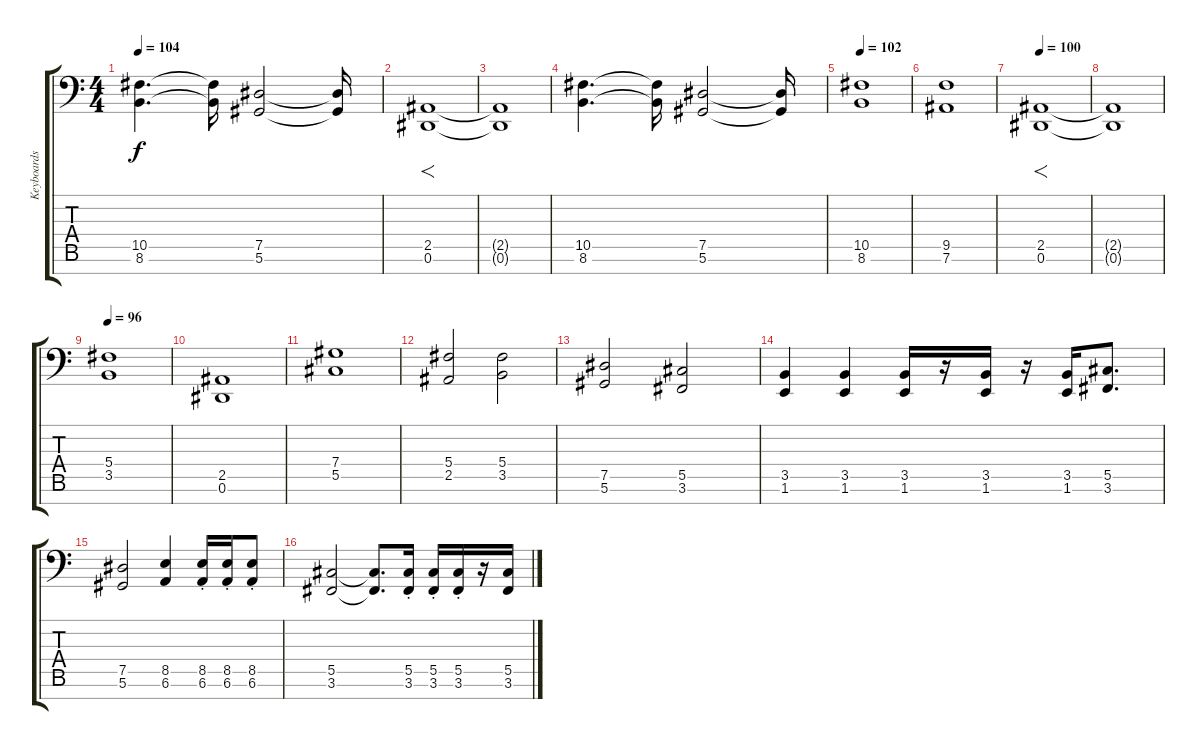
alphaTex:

\track ("Keyboards" "Keyboards") {instrument lead2sawtooth bank 255}
\staff {score tabs}
\tuning (Eb4 Bb3 Gb3 Db3 Ab2 Eb2 Bb1) {hide}
\ts (4 4)
\tempo 104
\clef f4
\ks c
(10.5 8.6).4{d dy f} (10.5{t} 8.6{t}).16 (7.5 5.6).2 (7.5{t} 5.6{t}).16 |
(2.5 0.6).1{f} |
(2.5{t} 0.6{t}).1 |
(10.5 8.6).4{d} (10.5{t} 8.6{t}).16 (7.5 5.6).2 (7.5{t} 5.6{t}).16 |
\tempo 102
(10.5 8.6).1 |
(9.5 7.6).1 |
\tempo 100
(2.5 0.6).1{f} |
(2.5{t} 0.6{t}).1 |
\tempo 96
(5.4 3.5).1 |
(2.5 0.6).1 |
(7.4 5.5).1 |
(5.4 2.5).2 (5.4 3.5).2 |
(7.5 5.6).2 (5.5 3.6).2 |
(3.5 1.6).4 (3.5 1.6).4 (3.5 1.6).16 r.16 (3.5 1.6).16 r.16 (3.5 1.6).16 (5.5 3.6).8{d} |
(7.5 5.6).2 (8.5 6.6).4 (8.5{st} 6.6{st}).16 (8.5{st} 6.6{st}).16 (8.5{st} 6.6{st}).8 |
(5.5 3.6).2 (5.5{t} 3.6{t}).8{d} (5.5{st} 3.6{st}).16 (5.5{st} 3.6{st}).16 (5.5{st} 3.6{st}).16 r.16 (5.5 3.6).16
